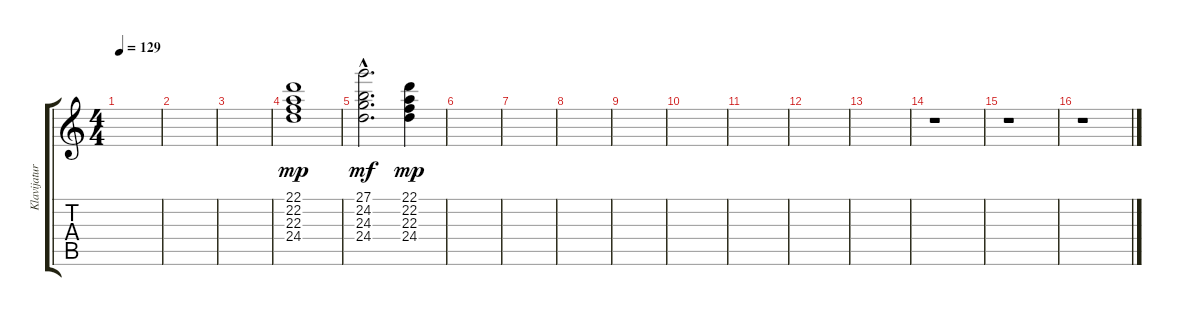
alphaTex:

\track ("Klavijatura I" "Klavijatur") {instrument stringensemble1}
\staff {score tabs}
\tuning (E4 B3 G3 D3 A2 E2) {hide}
\ts (4 4)
\tempo 129
\clef g2
\ks c
|
|
|
(22.1 22.2 22.3 24.4).1{dy mp} |
(27.1{hac} 24.2 24.3 24.4).2{d dy mf} (22.1 22.2 22.3 24.4).4{dy mp} |
|
|
|
|
|
|
|
|
r.1 |
r.1 |
r.1
